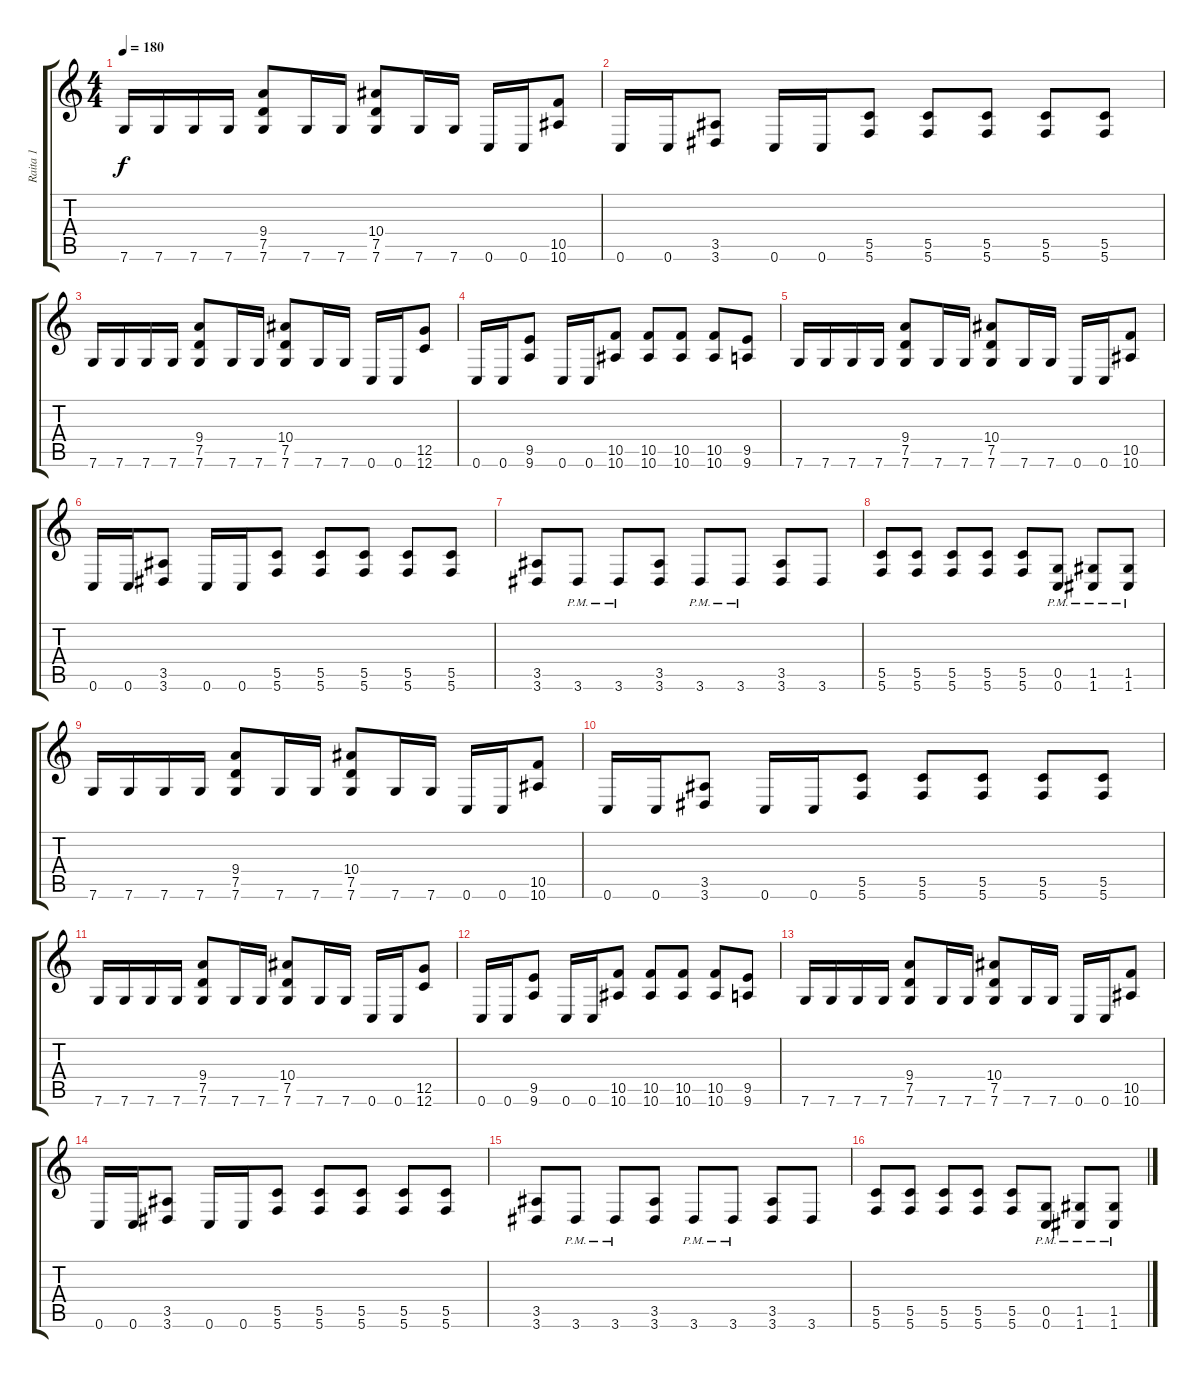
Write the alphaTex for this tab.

\track ("Raita 1" "Raita 1") {instrument distortionguitar}
\staff {score tabs}
\tuning (D4 A3 F3 C3 G2 C2) {hide}
\ts (4 4)
\tempo 180
\clef g2
\ks c
7.6.16{dy f} 7.6.16 7.6.16 7.6.16 (9.4 7.5 7.6).8 7.6.16 7.6.16 (10.4 7.5 7.6).8 7.6.16 7.6.16 0.6.16 0.6.16 (10.5 10.6).8 |
0.6.16 0.6.16 (3.5 3.6).8 0.6.16 0.6.16 (5.5 5.6).8 (5.5 5.6).8 (5.5 5.6).8 (5.5 5.6).8 (5.5 5.6).8 |
7.6.16 7.6.16 7.6.16 7.6.16 (9.4 7.5 7.6).8 7.6.16 7.6.16 (10.4 7.5 7.6).8 7.6.16 7.6.16 0.6.16 0.6.16 (12.5 12.6).8 |
0.6.16 0.6.16 (9.5 9.6).8 0.6.16 0.6.16 (10.5 10.6).8 (10.5 10.6).8 (10.5 10.6).8 (10.5 10.6).8 (9.5 9.6).8 |
7.6.16 7.6.16 7.6.16 7.6.16 (9.4 7.5 7.6).8 7.6.16 7.6.16 (10.4 7.5 7.6).8 7.6.16 7.6.16 0.6.16 0.6.16 (10.5 10.6).8 |
0.6.16 0.6.16 (3.5 3.6).8 0.6.16 0.6.16 (5.5 5.6).8 (5.5 5.6).8 (5.5 5.6).8 (5.5 5.6).8 (5.5 5.6).8 |
(3.5 3.6).8 3.6{pm}.8 3.6{pm}.8 (3.5 3.6).8 3.6{pm}.8 3.6{pm}.8 (3.5 3.6).8 3.6.8 |
(5.5 5.6).8 (5.5 5.6).8 (5.5 5.6).8 (5.5 5.6).8 (5.5 5.6).8 (0.5{pm} 0.6{pm}).8 (1.5{pm} 1.6{pm}).8 (1.5{pm} 1.6{pm}).8 |
7.6.16 7.6.16 7.6.16 7.6.16 (9.4 7.5 7.6).8 7.6.16 7.6.16 (10.4 7.5 7.6).8 7.6.16 7.6.16 0.6.16 0.6.16 (10.5 10.6).8 |
0.6.16 0.6.16 (3.5 3.6).8 0.6.16 0.6.16 (5.5 5.6).8 (5.5 5.6).8 (5.5 5.6).8 (5.5 5.6).8 (5.5 5.6).8 |
7.6.16 7.6.16 7.6.16 7.6.16 (9.4 7.5 7.6).8 7.6.16 7.6.16 (10.4 7.5 7.6).8 7.6.16 7.6.16 0.6.16 0.6.16 (12.5 12.6).8 |
0.6.16 0.6.16 (9.5 9.6).8 0.6.16 0.6.16 (10.5 10.6).8 (10.5 10.6).8 (10.5 10.6).8 (10.5 10.6).8 (9.5 9.6).8 |
7.6.16 7.6.16 7.6.16 7.6.16 (9.4 7.5 7.6).8 7.6.16 7.6.16 (10.4 7.5 7.6).8 7.6.16 7.6.16 0.6.16 0.6.16 (10.5 10.6).8 |
0.6.16 0.6.16 (3.5 3.6).8 0.6.16 0.6.16 (5.5 5.6).8 (5.5 5.6).8 (5.5 5.6).8 (5.5 5.6).8 (5.5 5.6).8 |
(3.5 3.6).8 3.6{pm}.8 3.6{pm}.8 (3.5 3.6).8 3.6{pm}.8 3.6{pm}.8 (3.5 3.6).8 3.6.8 |
(5.5 5.6).8 (5.5 5.6).8 (5.5 5.6).8 (5.5 5.6).8 (5.5 5.6).8 (0.5{pm} 0.6{pm}).8 (1.5{pm} 1.6{pm}).8 (1.5{pm} 1.6{pm}).8
